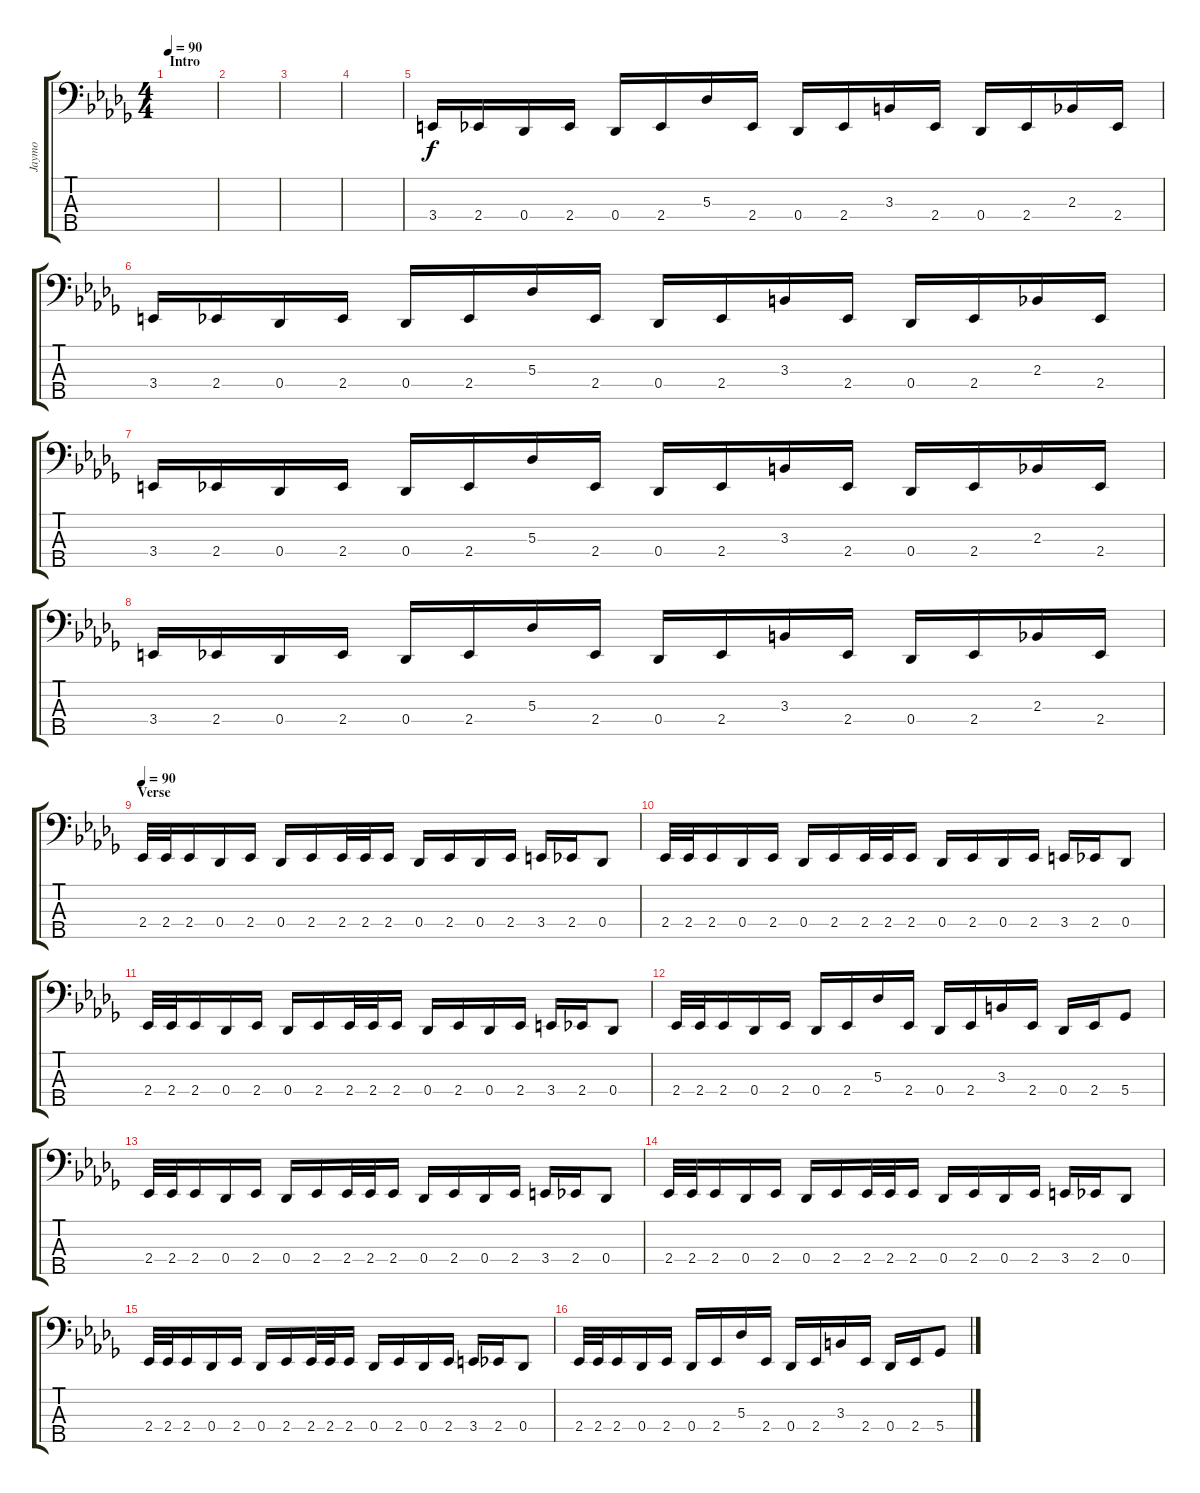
\track ("Jaymo" "Jaymo") {instrument electricbasspick}
\staff {score tabs}
\tuning (Gb2 Db2 Ab1 Db1 Bb0) {hide}
\ts (4 4)
\section ("" "Intro")
\tempo 90
\tempo 92
\tempo 90
\clef f4
\ks db
|
|
|
|
3.4.16 2.4.16 0.4.16 2.4.16 0.4.16 2.4.16 5.3.16 2.4.16 0.4.16 2.4.16 3.3.16 2.4.16 0.4.16 2.4.16 2.3.16 2.4.16 |
3.4.16 2.4.16 0.4.16 2.4.16 0.4.16 2.4.16 5.3.16 2.4.16 0.4.16 2.4.16 3.3.16 2.4.16 0.4.16 2.4.16 2.3.16 2.4.16 |
3.4.16 2.4.16 0.4.16 2.4.16 0.4.16 2.4.16 5.3.16 2.4.16 0.4.16 2.4.16 3.3.16 2.4.16 0.4.16 2.4.16 2.3.16 2.4.16 |
3.4.16 2.4.16 0.4.16 2.4.16 0.4.16 2.4.16 5.3.16 2.4.16 0.4.16 2.4.16 3.3.16 2.4.16 0.4.16 2.4.16 2.3.16 2.4.16 |
\section ("" "Verse")
\tempo 90
2.4.32 2.4.32 2.4.16 0.4.16 2.4.16 0.4.16 2.4.16 2.4.32 2.4.32 2.4.16 0.4.16 2.4.16 0.4.16 2.4.16 3.4.16 2.4.16 0.4.8 |
2.4.32 2.4.32 2.4.16 0.4.16 2.4.16 0.4.16 2.4.16 2.4.32 2.4.32 2.4.16 0.4.16 2.4.16 0.4.16 2.4.16 3.4.16 2.4.16 0.4.8 |
2.4.32 2.4.32 2.4.16 0.4.16 2.4.16 0.4.16 2.4.16 2.4.32 2.4.32 2.4.16 0.4.16 2.4.16 0.4.16 2.4.16 3.4.16 2.4.16 0.4.8 |
2.4.32 2.4.32 2.4.16 0.4.16 2.4.16 0.4.16 2.4.16 5.3.16 2.4.16 0.4.16 2.4.16 3.3.16 2.4.16 0.4.16 2.4.16 5.4.8 |
2.4.32 2.4.32 2.4.16 0.4.16 2.4.16 0.4.16 2.4.16 2.4.32 2.4.32 2.4.16 0.4.16 2.4.16 0.4.16 2.4.16 3.4.16 2.4.16 0.4.8 |
2.4.32 2.4.32 2.4.16 0.4.16 2.4.16 0.4.16 2.4.16 2.4.32 2.4.32 2.4.16 0.4.16 2.4.16 0.4.16 2.4.16 3.4.16 2.4.16 0.4.8 |
2.4.32 2.4.32 2.4.16 0.4.16 2.4.16 0.4.16 2.4.16 2.4.32 2.4.32 2.4.16 0.4.16 2.4.16 0.4.16 2.4.16 3.4.16 2.4.16 0.4.8 |
2.4.32 2.4.32 2.4.16 0.4.16 2.4.16 0.4.16 2.4.16 5.3.16 2.4.16 0.4.16 2.4.16 3.3.16 2.4.16 0.4.16 2.4.16 5.4.8
